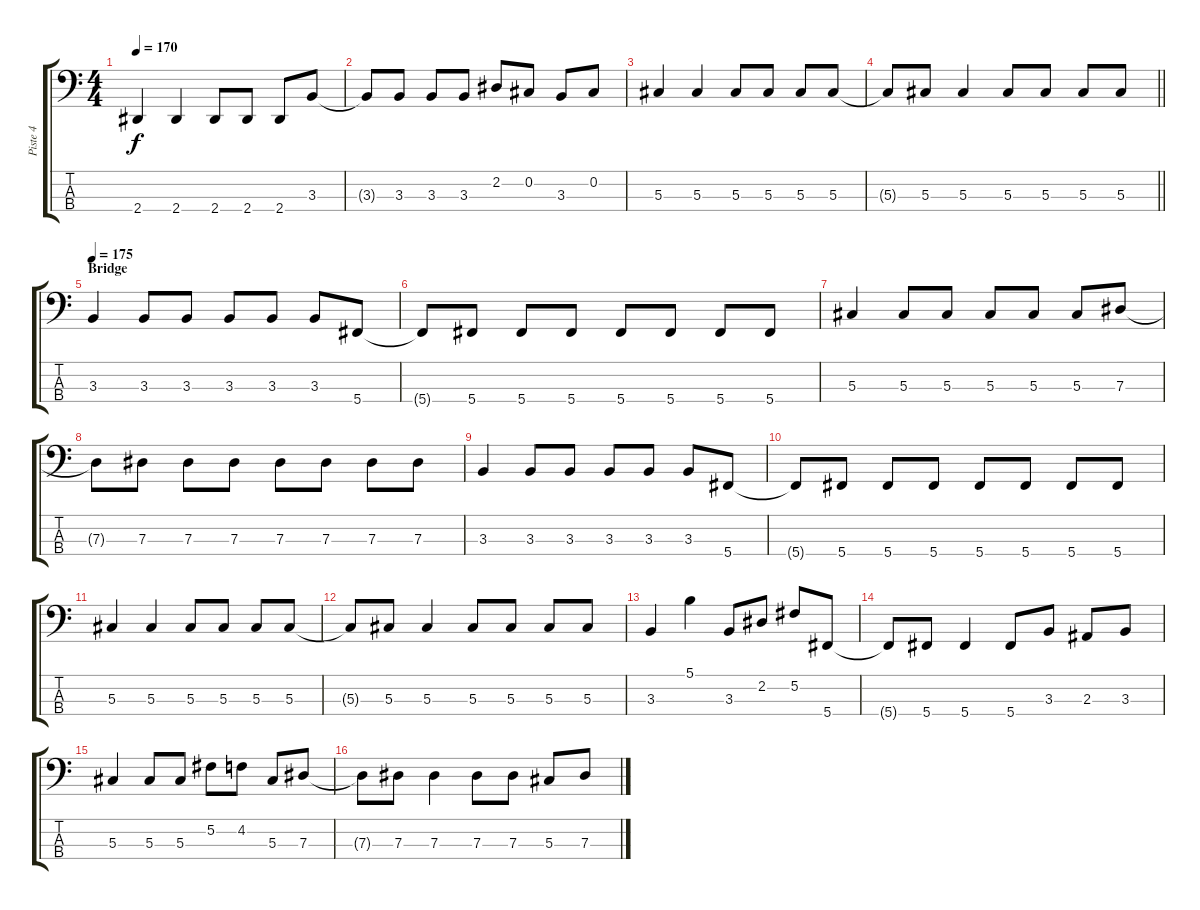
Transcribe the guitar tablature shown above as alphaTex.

\track ("Piste 4" "Piste 4") {instrument electricbasspick}
\staff {score tabs}
\tuning (Gb2 Db2 Ab1 Db1) {hide}
\ts (4 4)
\tempo 170
\clef f4
\ks c
2.4.4{dy f} 2.4.4 2.4.8 2.4.8 2.4.8 3.3.8 |
3.3{t}.8 3.3.8 3.3.8 3.3.8 2.2.8 0.2.8 3.3.8 0.2.8 |
5.3.4 5.3.4 5.3.8 5.3.8 5.3.8 5.3.8 |
\barLineRight lightlight
5.3{t}.8 5.3.8 5.3.4 5.3.8 5.3.8 5.3.8 5.3.8 |
\section ("" "Bridge")
\tempo 175
3.3.4 3.3.8 3.3.8 3.3.8 3.3.8 3.3.8 5.4.8 |
5.4{t}.8 5.4.8 5.4.8 5.4.8 5.4.8 5.4.8 5.4.8 5.4.8 |
5.3.4 5.3.8 5.3.8 5.3.8 5.3.8 5.3.8 7.3.8 |
7.3{t}.8 7.3.8 7.3.8 7.3.8 7.3.8 7.3.8 7.3.8 7.3.8 |
3.3.4 3.3.8 3.3.8 3.3.8 3.3.8 3.3.8 5.4.8 |
5.4{t}.8 5.4.8 5.4.8 5.4.8 5.4.8 5.4.8 5.4.8 5.4.8 |
5.3.4 5.3.4 5.3.8 5.3.8 5.3.8 5.3.8 |
5.3{t}.8 5.3.8 5.3.4 5.3.8 5.3.8 5.3.8 5.3.8 |
3.3.4 5.1.4 3.3.8 2.2.8 5.2.8 5.4.8 |
5.4{t}.8 5.4.8 5.4.4 5.4.8 3.3.8 2.3.8 3.3.8 |
5.3.4 5.3.8 5.3.8 5.2.8 4.2.8 5.3.8 7.3.8 |
7.3{t}.8 7.3.8 7.3.4 7.3.8 7.3.8 5.3.8 7.3.8
